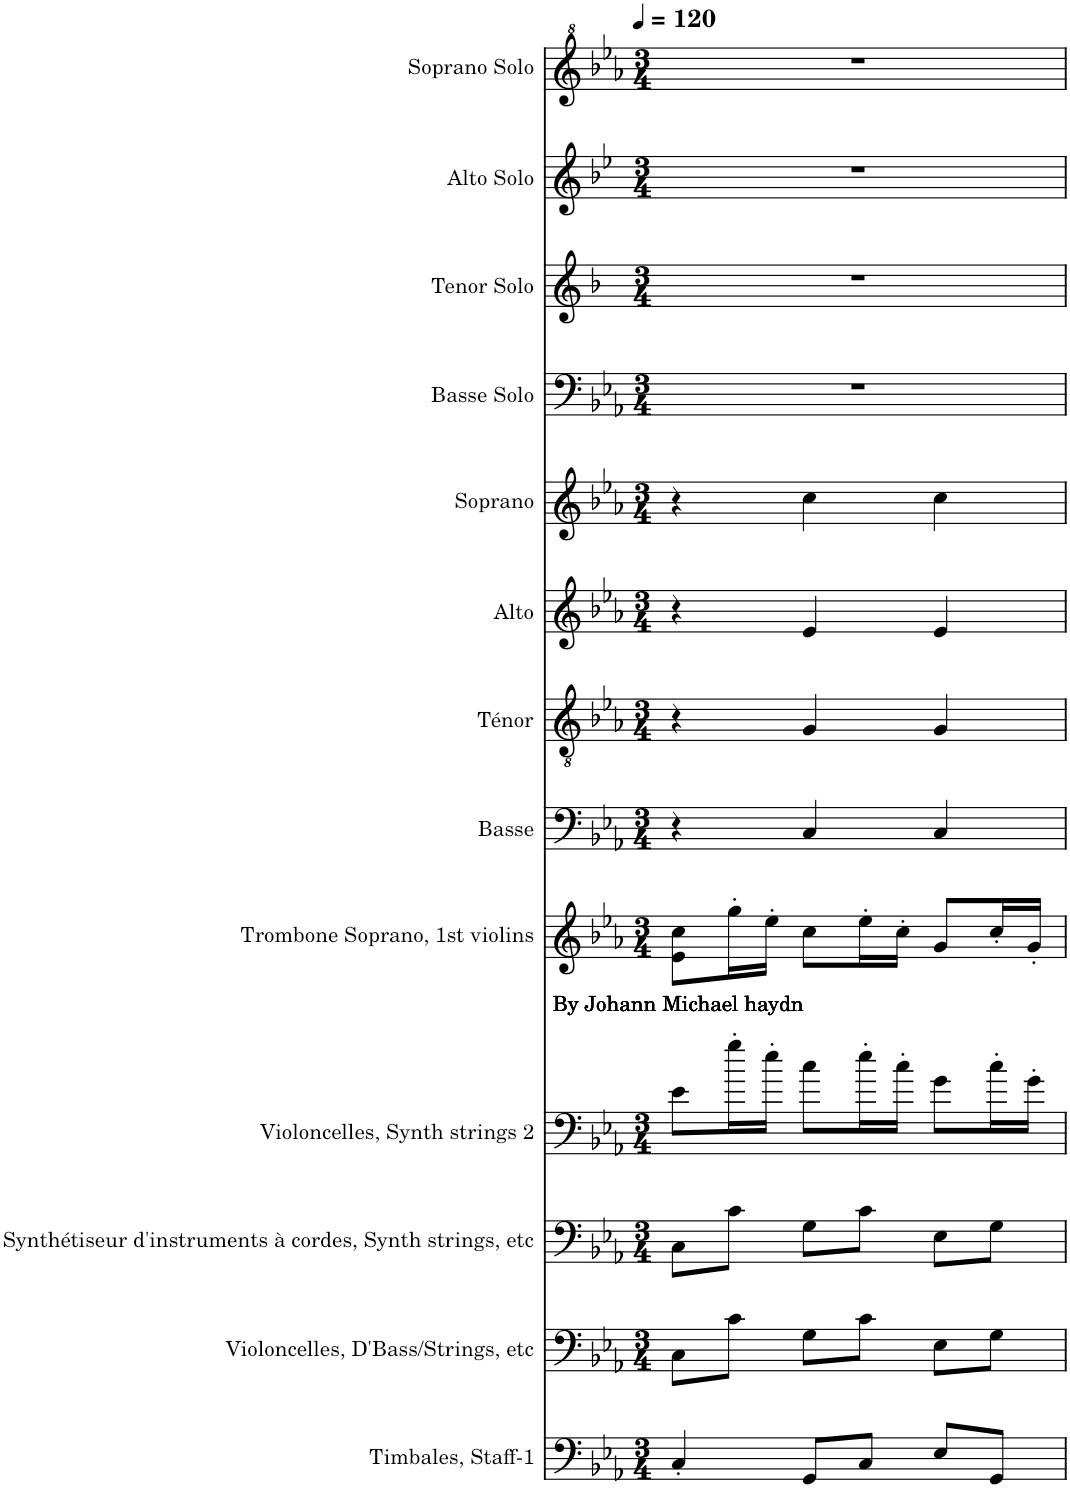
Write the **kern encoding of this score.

**kern	**kern	**kern	**kern	**kern	**text	**kern	**kern	**kern	**kern	**kern	**kern	**kern	**kern
*part13	*part12	*part11	*part10	*part9	*part9	*part8	*part7	*part6	*part5	*part4	*part3	*part2	*part1
*staff13	*staff12	*staff11	*staff10	*staff9	*staff9	*staff8	*staff7	*staff6	*staff5	*staff4	*staff3	*staff2	*staff1
*I"Timbales, Staff-1	*I"Violoncelles, D'Bass/Strings, etc	*I"Synthétiseur d'instruments à cordes, Synth strings, etc	*I"Violoncelles, Synth strings 2	*I"Trombone Soprano, 1st violins	*	*I"Basse	*I"Ténor	*I"Alto	*I"Soprano	*I"Basse Solo	*I"Tenor Solo	*I"Alto Solo	*I"Soprano Solo
*I'Timb.	*I'Vlcs	*I'Synth.	*I'Vlcs	*I'Tbn, S,	*	*I'Basse	*I'T.	*I'A.	*I'S.	*I'Bas S	*I'Ten S	*I'Alt S	*
*clefF4	*clefF4	*clefF4	*clefF4	*clefG2	*	*clefF4	*clefGv2	*clefG2	*clefG2	*clefF4	*clefG2	*clefG2	*clefG^2
*	*	*	*	*	*	*	*	*	*	*	*Trd8c14	*Trd4c7	*
*k[b-e-a-]	*k[b-e-a-]	*k[b-e-a-]	*k[b-e-a-]	*k[b-e-a-]	*	*k[b-e-a-]	*k[b-e-a-]	*k[b-e-a-]	*k[b-e-a-]	*k[b-e-a-]	*k[b-]	*k[b-e-]	*k[b-e-a-]
*M3/4	*M3/4	*M3/4	*M3/4	*M3/4	*	*M3/4	*M3/4	*M3/4	*M3/4	*M3/4	*M3/4	*M3/4	*M3/4
*MM120	*MM120	*MM120	*MM120	*MM120	*	*MM120	*MM120	*MM120	*MM120	*MM120	*MM120	*MM120	*MM120
=1	=1	=1	=1	=1	=1	=1	=1	=1	=1	=1	=1	=1	=1
!	!	!	!	!	!LO:LY:b	!	!	!	!	!	!	!	!
4C'/	8C\L	8C\L	8e-\L	8e-\ 8cc\L	By Johann Michael haydn	4r	4r	4r	4r	2.r	2.r	2.r	2.r
.	8c\J	8c\J	16gg'\L	16gg'\L	.	.	.	.	.	.	.	.	.
.	.	.	16ee-'\JJ	16ee-'\JJ	.	.	.	.	.	.	.	.	.
8GG/L	8G\L	8G\L	8cc\L	8cc\L	.	4C/	4G/	4e-/	4cc\	.	.	.	.
8C/J	8c\J	8c\J	16ee-'\L	16ee-'\L	.	.	.	.	.	.	.	.	.
.	.	.	16cc'\JJ	16cc'\JJ	.	.	.	.	.	.	.	.	.
8E-/L	8E-\L	8E-\L	8g\L	8g/L	.	4C/	4G/	4e-/	4cc\	.	.	.	.
8GG/J	8G\J	8G\J	16cc'\L	16cc'/L	.	.	.	.	.	.	.	.	.
.	.	.	16g'\JJ	16g'/JJ	.	.	.	.	.	.	.	.	.
=	=	=	=	=	=	=	=	=	=	=	=	=	=
*-	*-	*-	*-	*-	*-	*-	*-	*-	*-	*-	*-	*-	*-
